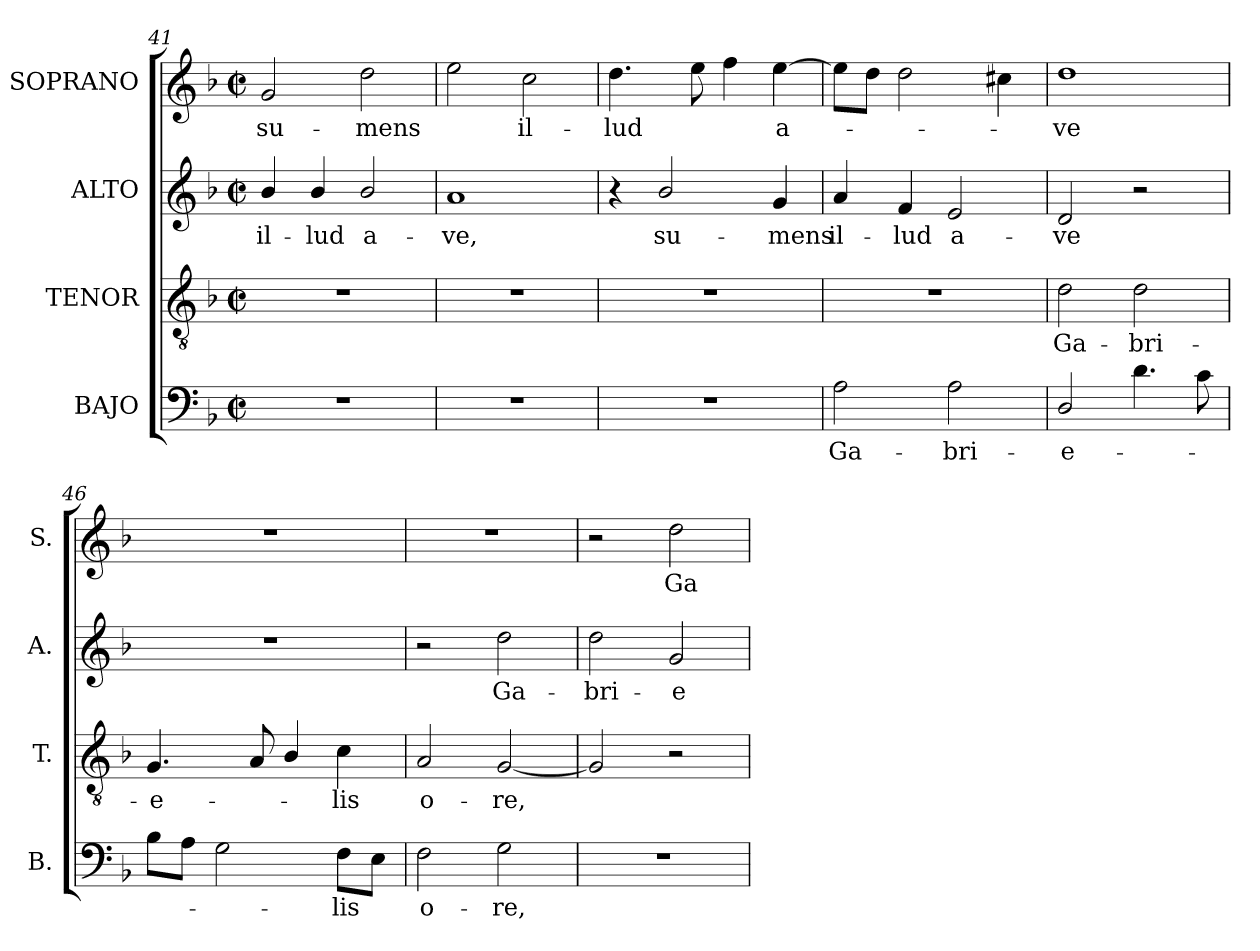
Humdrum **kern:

**kern	**text	**kern	**text	**kern	**text	**kern	**text
*part4	*part4	*part3	*part3	*part2	*part2	*part1	*part1
*staff4	*staff4	*staff3	*staff3	*staff2	*staff2	*staff1	*staff1
*I"BAJO	*	*I"TENOR	*	*I"ALTO	*	*I"SOPRANO	*
*I'B.	*	*I'T.	*	*I'A.	*	*I'S.	*
*clefF4	*	*clefGv2	*	*clefG2	*	*clefG2	*
*	*	*ITrd7c12	*	*	*	*	*
*k[b-]	*	*k[b-]	*	*k[b-]	*	*k[b-]	*
*F:	*	*F:	*	*F:	*	*F:	*
*M2/2	*	*M2/2	*	*M2/2	*	*M2/2	*
*met(c|)	*	*met(c|)	*	*met(c|)	*	*met(c|)	*
=41	=41	=41	=41	=41	=41	=41	=41
!	!	!	!	!	!LO:LY:b:color=#000000	!	!
!	!	!	!	!	!	!	!LO:LY:b:color=#000000
1r	.	1r	.	4b-i/	il-	2gi/	su-
!	!	!	!	!	!LO:LY:b:color=#000000	!	!
.	.	.	.	4b-i/	-lud	.	.
!	!	!	!	!	!LO:LY:b:color=#000000	!	!
!	!	!	!	!	!	!	!LO:LY:b:color=#000000
.	.	.	.	2b-i/	a-	2ddi\	-mens
!!LO:PB:g=z
=42	=42	=42	=42	=42	=42	=42	=42
!	!	!	!	!	!LO:LY:b:color=#000000	!	!
1r	.	1r	.	1ai	-ve,	2eei\	.
!	!	!	!	!	!	!	!LO:LY:b:color=#000000
.	.	.	.	.	.	2cci\	il-
=43	=43	=43	=43	=43	=43	=43	=43
!	!	!	!	!	!	!	!LO:LY:b:color=#000000
1r	.	1r	.	4r	.	4.ddi\	-lud
!	!	!	!	!	!LO:LY:b:color=#000000	!	!
.	.	.	.	2b-i/	su-	.	.
.	.	.	.	.	.	8eei\	.
.	.	.	.	.	.	4ffi\	.
!	!	!	!	!	!LO:LY:b:color=#000000	!	!
!	!	!	!	!	!	!	!LO:LY:b:color=#000000
.	.	.	.	4gi/	-mens	[4eei\	a-
=44	=44	=44	=44	=44	=44	=44	=44
!	!LO:LY:b:color=#000000	!	!	!	!	!	!
!	!	!	!	!	!LO:LY:b:color=#000000	!	!
2Ai\	Ga-	1r	.	4ai/	il-	8eei\L]	.
.	.	.	.	.	.	8ddi\J	.
!	!	!	!	!	!LO:LY:b:color=#000000	!	!
.	.	.	.	4fi/	-lud	2ddi\	.
!	!LO:LY:b:color=#000000	!	!	!	!	!	!
!	!	!	!	!	!LO:LY:b:color=#000000	!	!
2Ai\	-bri-	.	.	2ei/	a-	.	.
.	.	.	.	.	.	4cc#Xi\	.
=45	=45	=45	=45	=45	=45	=45	=45
!	!LO:LY:b:color=#000000	!	!	!	!	!	!
!	!	!	!LO:LY:b:color=#000000	!	!	!	!
!	!	!	!	!	!LO:LY:b:color=#000000	!	!
!	!	!	!	!	!	!	!LO:LY:b:color=#000000
2Di/	-e-	2Di\	Ga-	2di/	-ve	1ddi	-ve
!	!	!	!LO:LY:b:color=#000000	!	!	!	!
4.di\	.	2Di\	-bri-	2r	.	.	.
8ci\	.	.	.	.	.	.	.
=46	=46	=46	=46	=46	=46	=46	=46
!	!	!	!LO:LY:b:color=#000000	!	!	!	!
8B-i\L	.	4.GGi/	-e-	1r	.	1r	.
8Ai\J	.	.	.	.	.	.	.
2Gi\	.	.	.	.	.	.	.
.	.	8AAi/	.	.	.	.	.
.	.	4BB-i/	.	.	.	.	.
!	!LO:LY:b:color=#000000	!	!	!	!	!	!
!	!	!	!LO:LY:b:color=#000000	!	!	!	!
8Fi\L	-lis	4Ci\	-lis	.	.	.	.
8Ei\J	.	.	.	.	.	.	.
=47	=47	=47	=47	=47	=47	=47	=47
!	!LO:LY:b:color=#000000	!	!	!	!	!	!
!	!	!	!LO:LY:b:color=#000000	!	!	!	!
2Fi\	o-	2AAi/	o-	2r	.	1r	.
!	!LO:LY:b:color=#000000	!	!	!	!	!	!
!	!	!	!LO:LY:b:color=#000000	!	!	!	!
!	!	!	!	!	!LO:LY:b:color=#000000	!	!
2Gi\	-re,	[2GGi/	-re,	2ddi\	Ga-	.	.
=48	=48	=48	=48	=48	=48	=48	=48
!	!	!	!	!	!LO:LY:b:color=#000000	!	!
1r	.	2GGi/]	.	2ddi\	-bri-	2r	.
!	!	!	!	!	!LO:LY:b:color=#000000	!	!
!	!	!	!	!	!	!	!LO:LY:b:color=#000000
.	.	2r	.	2gi/	-e-	2ddi\	Ga-
=	=	=	=	=	=	=	=
*-	*-	*-	*-	*-	*-	*-	*-
